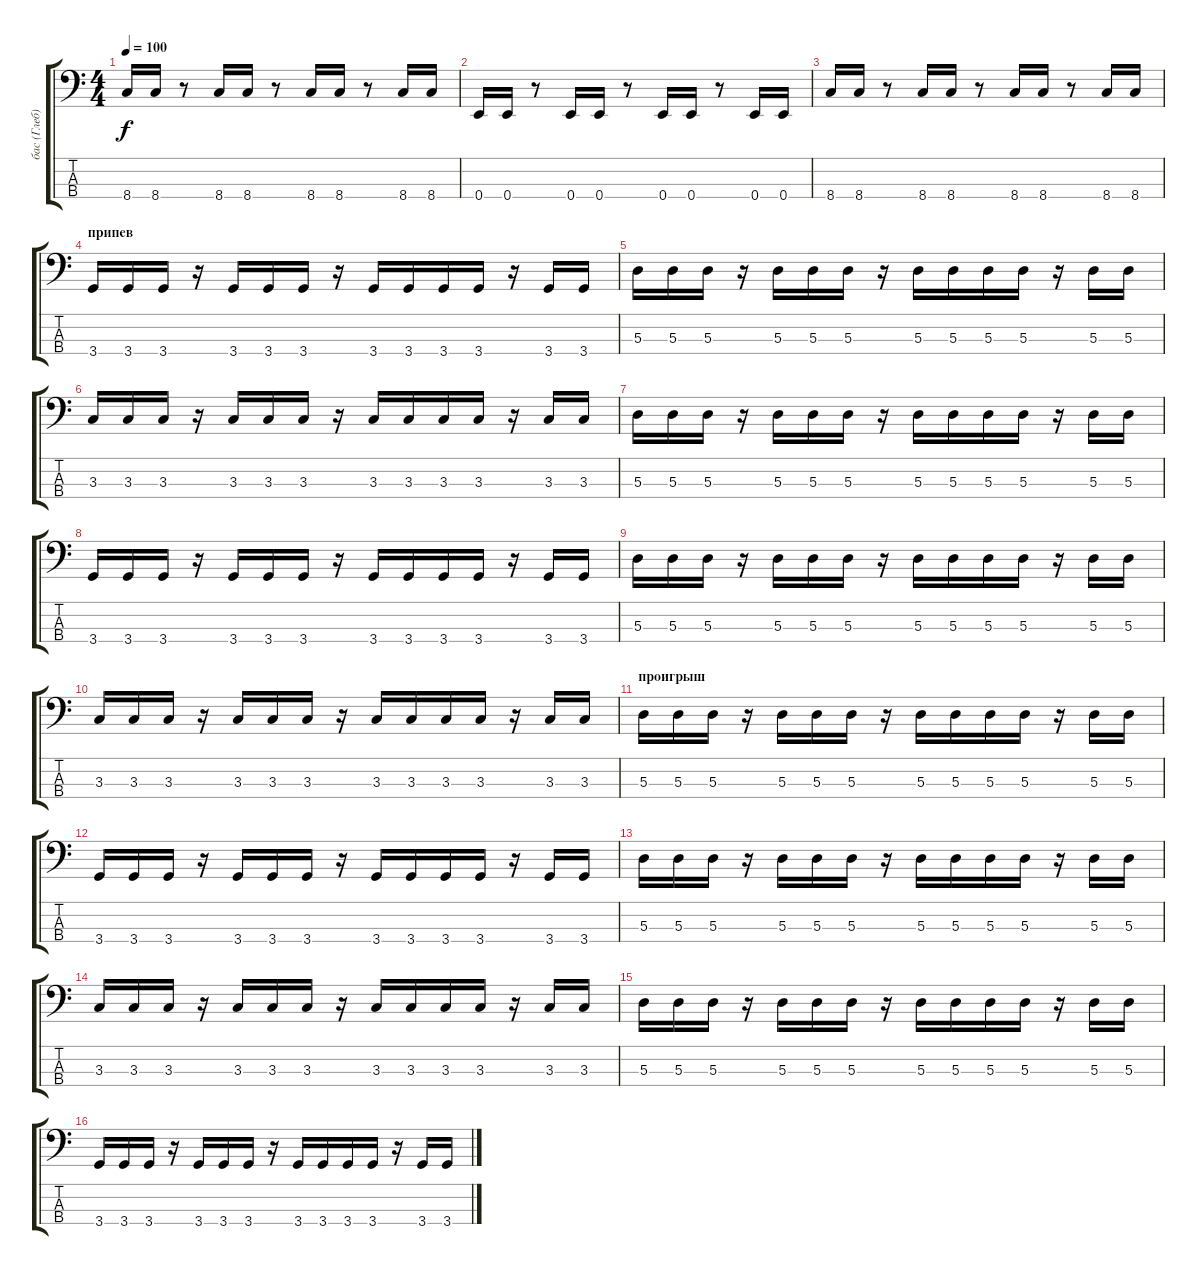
\track ("бас (Глеб)" "бас (Глеб)") {instrument electricbasspick}
\staff {score tabs}
\tuning (G2 D2 A1 E1) {hide}
\ts (4 4)
\tempo 100
\clef f4
\ks c
8.4.16{dy f} 8.4.16 r.8 8.4.16 8.4.16 r.8 8.4.16 8.4.16 r.8 8.4.16 8.4.16 |
0.4.16 0.4.16 r.8 0.4.16 0.4.16 r.8 0.4.16 0.4.16 r.8 0.4.16 0.4.16 |
8.4.16 8.4.16 r.8 8.4.16 8.4.16 r.8 8.4.16 8.4.16 r.8 8.4.16 8.4.16 |
\section ("" "припев")
3.4.16 3.4.16 3.4.16 r.16 3.4.16 3.4.16 3.4.16 r.16 3.4.16 3.4.16 3.4.16 3.4.16 r.16 3.4.16 3.4.16 |
5.3.16 5.3.16 5.3.16 r.16 5.3.16 5.3.16 5.3.16 r.16 5.3.16 5.3.16 5.3.16 5.3.16 r.16 5.3.16 5.3.16 |
3.3.16 3.3.16 3.3.16 r.16 3.3.16 3.3.16 3.3.16 r.16 3.3.16 3.3.16 3.3.16 3.3.16 r.16 3.3.16 3.3.16 |
5.3.16 5.3.16 5.3.16 r.16 5.3.16 5.3.16 5.3.16 r.16 5.3.16 5.3.16 5.3.16 5.3.16 r.16 5.3.16 5.3.16 |
3.4.16 3.4.16 3.4.16 r.16 3.4.16 3.4.16 3.4.16 r.16 3.4.16 3.4.16 3.4.16 3.4.16 r.16 3.4.16 3.4.16 |
5.3.16 5.3.16 5.3.16 r.16 5.3.16 5.3.16 5.3.16 r.16 5.3.16 5.3.16 5.3.16 5.3.16 r.16 5.3.16 5.3.16 |
3.3.16 3.3.16 3.3.16 r.16 3.3.16 3.3.16 3.3.16 r.16 3.3.16 3.3.16 3.3.16 3.3.16 r.16 3.3.16 3.3.16 |
\section ("" "проигрыш")
5.3.16 5.3.16 5.3.16 r.16 5.3.16 5.3.16 5.3.16 r.16 5.3.16 5.3.16 5.3.16 5.3.16 r.16 5.3.16 5.3.16 |
3.4.16 3.4.16 3.4.16 r.16 3.4.16 3.4.16 3.4.16 r.16 3.4.16 3.4.16 3.4.16 3.4.16 r.16 3.4.16 3.4.16 |
5.3.16 5.3.16 5.3.16 r.16 5.3.16 5.3.16 5.3.16 r.16 5.3.16 5.3.16 5.3.16 5.3.16 r.16 5.3.16 5.3.16 |
3.3.16 3.3.16 3.3.16 r.16 3.3.16 3.3.16 3.3.16 r.16 3.3.16 3.3.16 3.3.16 3.3.16 r.16 3.3.16 3.3.16 |
5.3.16 5.3.16 5.3.16 r.16 5.3.16 5.3.16 5.3.16 r.16 5.3.16 5.3.16 5.3.16 5.3.16 r.16 5.3.16 5.3.16 |
3.4.16 3.4.16 3.4.16 r.16 3.4.16 3.4.16 3.4.16 r.16 3.4.16 3.4.16 3.4.16 3.4.16 r.16 3.4.16 3.4.16
